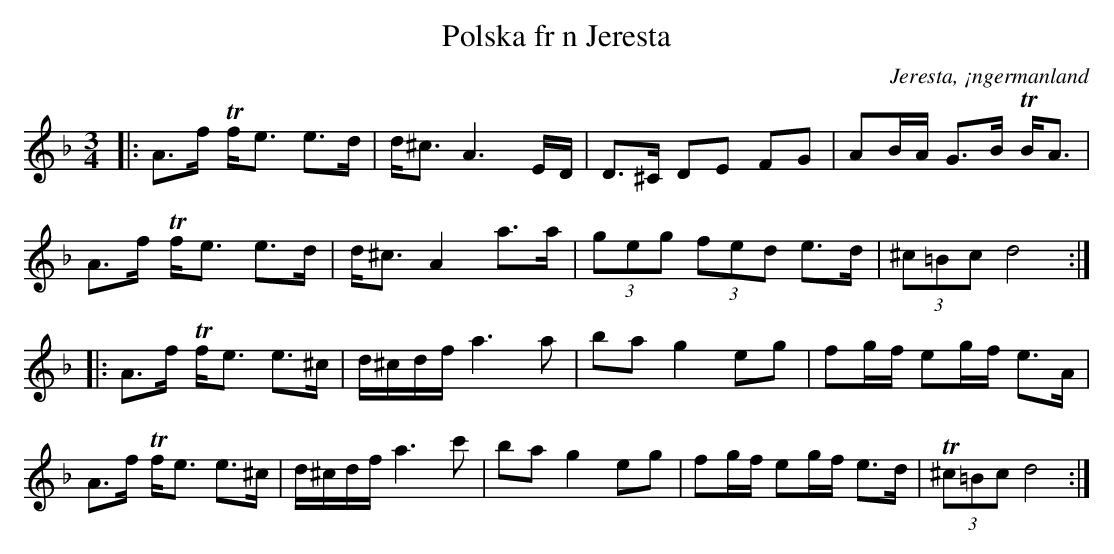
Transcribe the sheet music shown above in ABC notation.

X:1
T:Polska fr n Jeresta
O:Jeresta, ¡ngermanland
M:3/4
L:1/8
K:Dm
|: A>f Tf<e e>d | d<^c A3 E/D/ | D>^C DE FG | AB/A/ G>B TB<A |
A>f Tf<e e>d | d<^c A2 a>a | (3geg (3fed e>d | (3^c=Bc d4:|
|:A>f Tf<e e>^c | d/^c/d/f/ a3 a | ba g2 eg | fg/f/ eg/f/ e>A |
A>f Tf<e e>^c | d/^c/d/f/ a3 c' | ba g2 eg | fg/f/ eg/f/ e>d | (3T^c=Bc d4 :|
